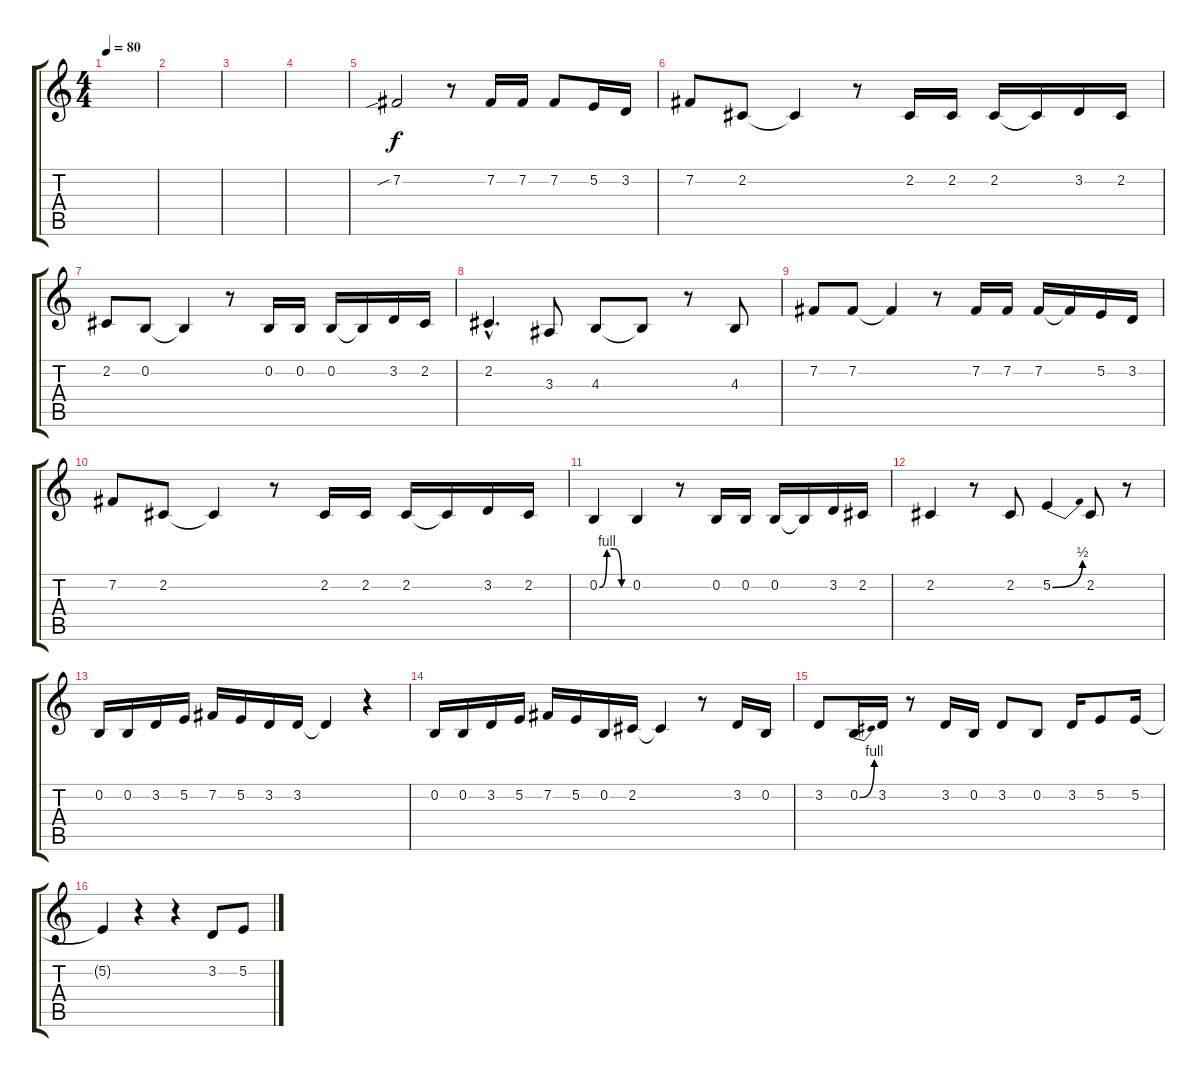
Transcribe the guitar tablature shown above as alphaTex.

\track "" {instrument accordion}
\staff {score tabs}
\tuning (E4 B3 G3 D3 A2 E2) {hide}
\ts (4 4)
\tempo 80
\clef g2
\ks c
|
|
|
|
7.2{sib}.2 r.8 7.2.16 7.2.16 7.2.8 5.2.16 3.2.16 |
7.2.8 2.2.8 2.2{t}.4 r.8 2.2.16 2.2.16 2.2.16 2.2{t}.16 3.2.16 2.2.16 |
2.2.8 0.2.8 0.2{t}.4 r.8 0.2.16 0.2.16 0.2.16 0.2{t}.16 3.2.16 2.2.16 |
2.2{hac}.4{d} 3.3.8 4.3.8 4.3{t}.8 r.8 4.3.8 |
7.2.8 7.2.8 7.2{t}.4 r.8 7.2.16 7.2.16 7.2.16 7.2{t}.16 5.2.16 3.2.16 |
7.2.8 2.2.8 2.2{t}.4 r.8 2.2.16 2.2.16 2.2.16 2.2{t}.16 3.2.16 2.2.16 |
0.2{be (custom 0 0 15 4 30 4 45 0 60 0)}.4 0.2.4 r.8 0.2.16 0.2.16 0.2.16 0.2{t}.16 3.2.16 2.2.16 |
2.2.4 r.8 2.2.8 5.2{be (bend 0 0 60 2)}.4 2.2.8 r.8 |
0.2.16 0.2.16 3.2.16 5.2.16 7.2.16 5.2.16 3.2.16 3.2.16 3.2{t}.4 r.4 |
0.2.16 0.2.16 3.2.16 5.2.16 7.2.16 5.2.16 0.2.16 2.2.16 2.2{t}.4 r.8 3.2.16 0.2.16 |
3.2.8 0.2{be (bend 0 0 60 4)}.16 3.2.16 r.8 3.2.16 0.2.16 3.2.8 0.2.8 3.2.16 5.2.8 5.2.16 |
5.2{t}.4 r.4 r.4 3.2.8 5.2.8
